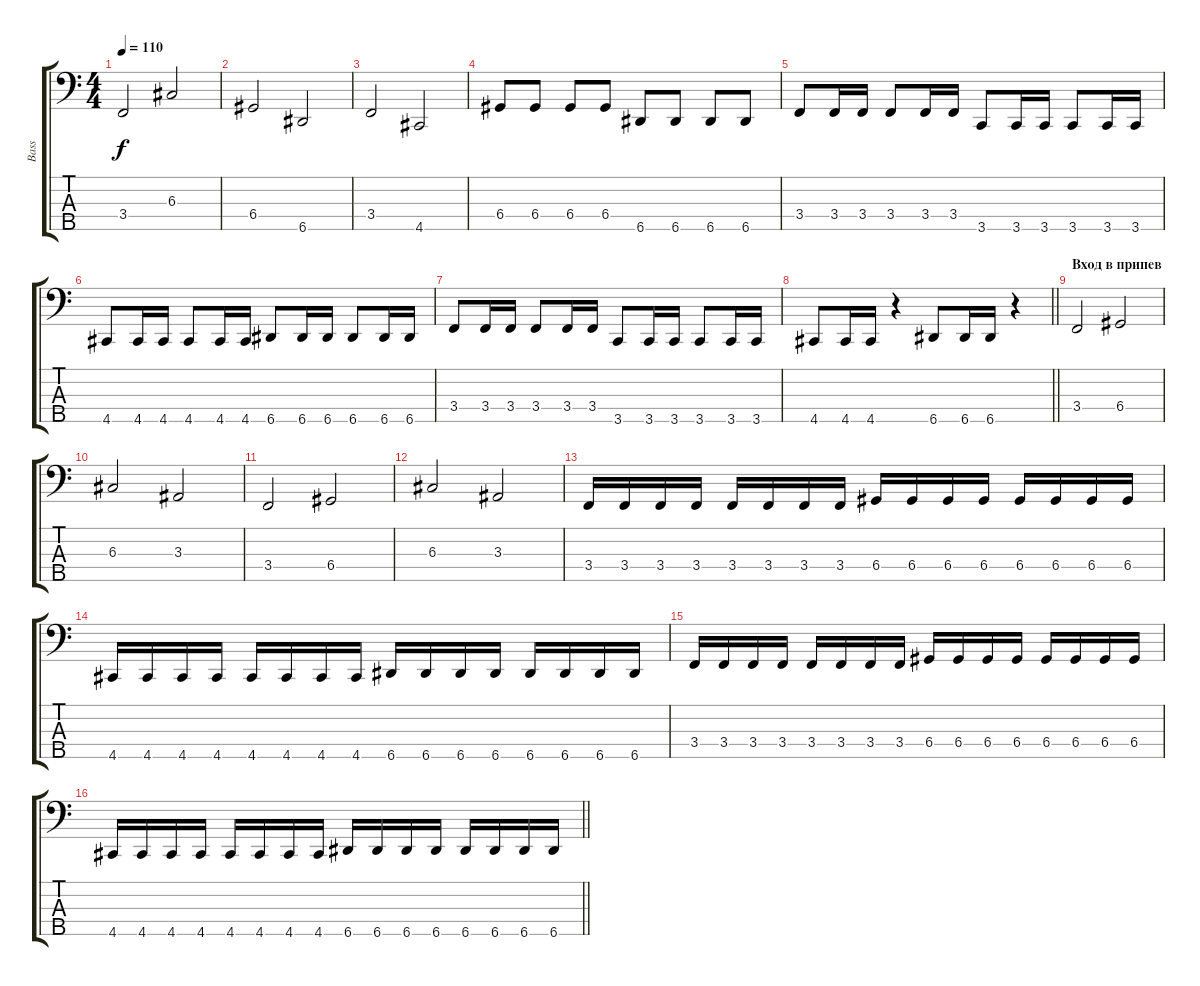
\track ("Bass" "Bass") {instrument electricbasspick}
\staff {score tabs}
\tuning (F2 C2 G1 D1 A0) {hide}
\ts (4 4)
\section ("" "")
\tempo 110
\clef f4
\ks c
3.4.2{dy f} 6.3.2 |
6.4.2 6.5.2 |
3.4.2 4.5.2 |
6.4.8 6.4.8 6.4.8 6.4.8 6.5.8 6.5.8 6.5.8 6.5.8 |
3.4.8 3.4.16 3.4.16 3.4.8 3.4.16 3.4.16 3.5.8 3.5.16 3.5.16 3.5.8 3.5.16 3.5.16 |
4.5.8 4.5.16 4.5.16 4.5.8 4.5.16 4.5.16 6.5.8 6.5.16 6.5.16 6.5.8 6.5.16 6.5.16 |
3.4.8 3.4.16 3.4.16 3.4.8 3.4.16 3.4.16 3.5.8 3.5.16 3.5.16 3.5.8 3.5.16 3.5.16 |
\barLineRight lightlight
4.5.8 4.5.16 4.5.16 r.4 6.5.8 6.5.16 6.5.16 r.4 |
\section ("" "Вход в припев")
3.4.2 6.4.2 |
6.3.2 3.3.2 |
3.4.2 6.4.2 |
6.3.2 3.3.2 |
3.4.16 3.4.16 3.4.16 3.4.16 3.4.16 3.4.16 3.4.16 3.4.16 6.4.16 6.4.16 6.4.16 6.4.16 6.4.16 6.4.16 6.4.16 6.4.16 |
4.5.16 4.5.16 4.5.16 4.5.16 4.5.16 4.5.16 4.5.16 4.5.16 6.5.16 6.5.16 6.5.16 6.5.16 6.5.16 6.5.16 6.5.16 6.5.16 |
3.4.16 3.4.16 3.4.16 3.4.16 3.4.16 3.4.16 3.4.16 3.4.16 6.4.16 6.4.16 6.4.16 6.4.16 6.4.16 6.4.16 6.4.16 6.4.16 |
\barLineRight lightlight
4.5.16 4.5.16 4.5.16 4.5.16 4.5.16 4.5.16 4.5.16 4.5.16 6.5.16 6.5.16 6.5.16 6.5.16 6.5.16 6.5.16 6.5.16 6.5.16
